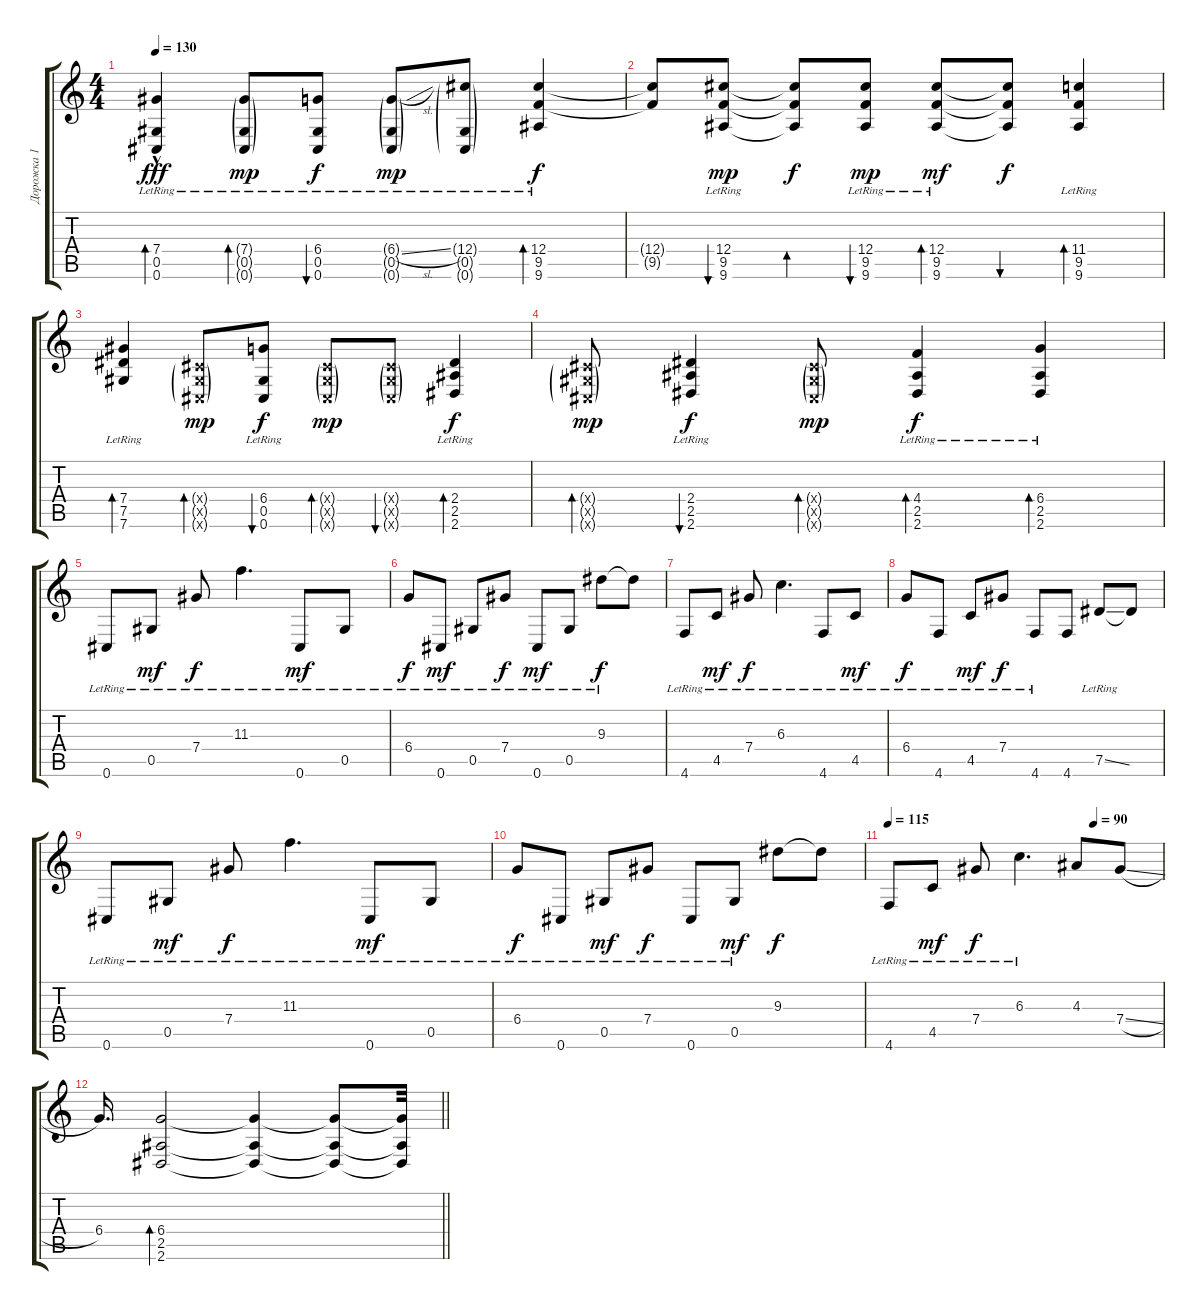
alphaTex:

\track ("Дорожка 1" "Дорожка 1") {instrument acousticguitarsteel}
\staff {score tabs}
\tuning (Eb4 Bb3 Gb3 Db3 Ab2 Db2) {hide}
\ts (4 4)
\tempo 130
\clef g2
\ks aminor
(7.4{hac lr} 0.5{hac lr} 0.6{hac lr}).4{bd 60 dy fff} (7.4{g lr} 0.5{g lr} 0.6{g lr}).8{bd 60 dy mp} (6.4{lr} 0.5{lr} 0.6{lr}).8{bu 60 dy f} (6.4{sl g lr} 0.5{g lr} 0.6{g lr}).8{dy mp} (12.4{g lr} 0.5{g lr} 0.6{g lr}).8 (12.4{lr} 9.5{lr} 9.6{lr}).4{bd 60 dy f} |
(12.4{t} 9.5{t}).8 (12.4{lr} 9.5{lr} 9.6{lr}).8{bu 60 dy mp} (12.4{t} 9.5{t} 9.6{t}).8{bd 60 dy f} (12.4{lr} 9.5{lr} 9.6{lr}).8{bu 60 dy mp} (12.4{lr} 9.5{lr} 9.6{lr}).8{bd 60 dy mf} (12.4{t} 9.5{t} 9.6{t}).8{bu 60 dy f} (11.4{lr} 9.5{lr} 9.6{lr}).4{bd 60} |
(7.4{lr} 7.5{lr} 7.6{lr}).4{bd 60} (0.4{g x} 0.5{g x} 0.6{g x}).8{bd 60 dy mp} (6.4{lr} 0.5{lr} 0.6{lr}).8{bu 60 dy f} (0.4{g x} 0.5{g x} 0.6{g x}).8{bd 60 dy mp} (0.4{g x} 0.5{g x} 0.6{g x}).8{bu 60} (2.4{lr} 2.5{lr} 2.6{lr}).4{bd 60 dy f} |
(0.4{g x} 0.5{g x} 0.6{g x}).8{bd 60 dy mp} (2.4{lr} 2.5{lr} 2.6{lr}).4{bu 60 dy f} (0.4{g x} 0.5{g x} 0.6{g x}).8{bd 60 dy mp} (4.4{lr} 2.5{lr} 2.6{lr}).4{bd 60 dy f} (6.4{lr} 2.5{lr} 2.6{lr}).4{bd 60} |
0.6{lr}.8 0.5{lr}.8{dy mf} 7.4{lr}.8{dy f} 11.3{lr}.4{d} 0.6{lr}.8{dy mf} 0.5{lr}.8 |
6.4{lr}.8{dy f} 0.6{lr}.8{dy mf} 0.5{lr}.8 7.4{lr}.8{dy f} 0.6{lr}.8{dy mf} 0.5{lr}.8 9.3{lr}.8{dy f} 9.3{t}.8 |
4.6{lr}.8 4.5{lr}.8{dy mf} 7.4{lr}.8{dy f} 6.3{lr}.4{d} 4.6{lr}.8 4.5{lr}.8{dy mf} |
6.4{lr}.8{dy f} 4.6{lr}.8 4.5{lr}.8{dy mf} 7.4{lr}.8{dy f} 4.6{lr}.8 4.6.8 7.5{ss lr}.8 7.5{t}.8 |
0.6{lr}.8 0.5{lr}.8{dy mf} 7.4{lr}.8{dy f} 11.3{lr}.4{d} 0.6{lr}.8{dy mf} 0.5{lr}.8 |
6.4{lr}.8{dy f} 0.6{lr}.8 0.5{lr}.8{dy mf} 7.4{lr}.8{dy f} 0.6{lr}.8 0.5{lr}.8{dy mf} 9.3.8{dy f} 9.3{t}.8 |
\tempo 115
\tempo (90 0.75)
4.6{lr}.8 4.5{lr}.8{dy mf} 7.4{lr}.8{dy f} 6.3{lr}.4{d} 4.3.8 7.4{sl}.8 |
\barLineRight lightlight
6.4.16{d} (6.4 2.5 2.6).2{bd 60} (6.4{t} 2.5{t} 2.6{t}).4 (6.4{t} 2.5{t} 2.6{t}).8 (6.4{t} 2.5{t} 2.6{t}).32
